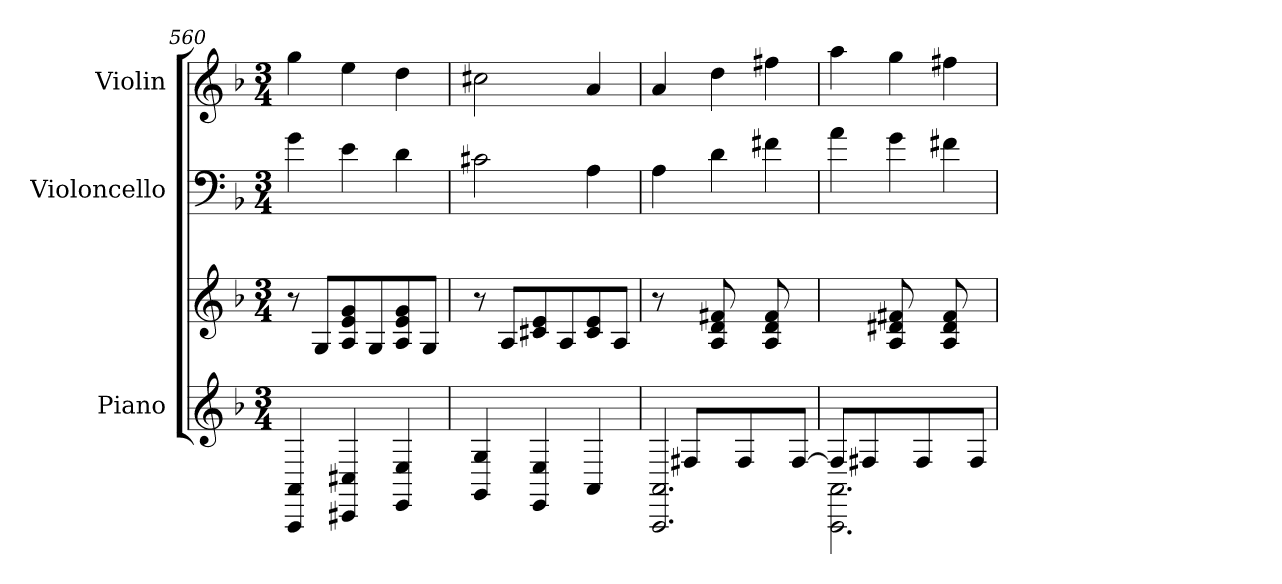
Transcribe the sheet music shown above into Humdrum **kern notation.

**kern	**kern	**kern	**kern
*part3	*part3	*part2	*part1
*staff4	*staff3	*staff2	*staff1
*I"Piano	*	*I"Violoncello	*I"Violin
*I'Pno	*	*I'Vc	*I'Vln
*clefG2	*clefG2	*clefF4	*clefG2
*k[b-]	*k[b-]	*k[b-]	*k[b-]
*M3/4	*M3/4	*M3/4	*M3/4
=560	=560	=560	=560
4AAA/ 4AA/	8r	4g\	4gg\
.	8G/L	.	.
4CC#X/ 4C#X/	8A/ 8e/ 8g/	4e\	4ee\
.	8G/	.	.
4EE/ 4E/	8A/ 8e/ 8g/	4d\	4dd\
.	8G/J	.	.
=561	=561	=561	=561
4GG/ 4G/	8r	2c#X\	2cc#X\
.	8A/L	.	.
4EE/ 4E/	8c#X/ 8e/	.	.
.	8A/	.	.
4AA/	8c#/ 8e/	4A\	4a/
.	8A/J	.	.
=562	=562	=562	=562
*^	*	*	*
8ryy	2.AAA/ 2.AA/	8r	4A\	4a/
8F#X/L	.	8ryy	.	.
8ryy	.	8A/ 8d/ 8f#X/	4d\	4dd\
8F#/	.	8ryy	.	.
8ryy	.	8A/ 8d/ 8f#/	4f#X\	4ff#X\
[8F#/J	.	8ryy	.	.
!!LO:PB:g=z
=563	=563	=563	=563	=563
8F#/L]	2.AAA\ 2.AA\	4ryy	4a\	4aa\
8F#X/	.	.	.	.
8ryy	.	8A/ 8d#X/ 8f#X/	4g\	4gg\
8F#/	.	8ryy	.	.
8ryy	.	8A/ 8d#/ 8f#/	4f#X\	4ff#X\
8F#/J	.	8ryy	.	.
*v	*v	*	*	*
=	=	=	=
*-	*-	*-	*-
